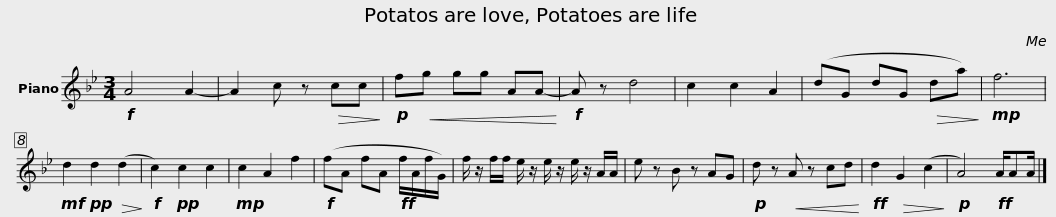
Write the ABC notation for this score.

X:1
L:1/8
M:3/4
I:linebreak $
K:Bb
V:1 treble
V:1
!f! A4 A2- | A2 c z!>(! cc!>)! |!p! f!<(!g gg AA-!<)! |!f! A z d4 | c2 c2 A2 | %5
 (dG dG!>(! da)!>)! |!mp! f6 |!mf! d2!pp! d2!>(! (d2!>)! |!f! c2)!pp! c2 c2 |!mp! c2 A2 f2 |$ %10
!f! (fA fA!ff! f/A/f/G/) | f/ z/ f/f/ e/ z/ e/ z/ e/ z/ A/A/ | e z B z AG |!p! d z!<(! A z cd!<)! |!ff! d2!>(! G2 (c2!>)! | %15
!p! A4)!ff! A/AA/ |] %16
